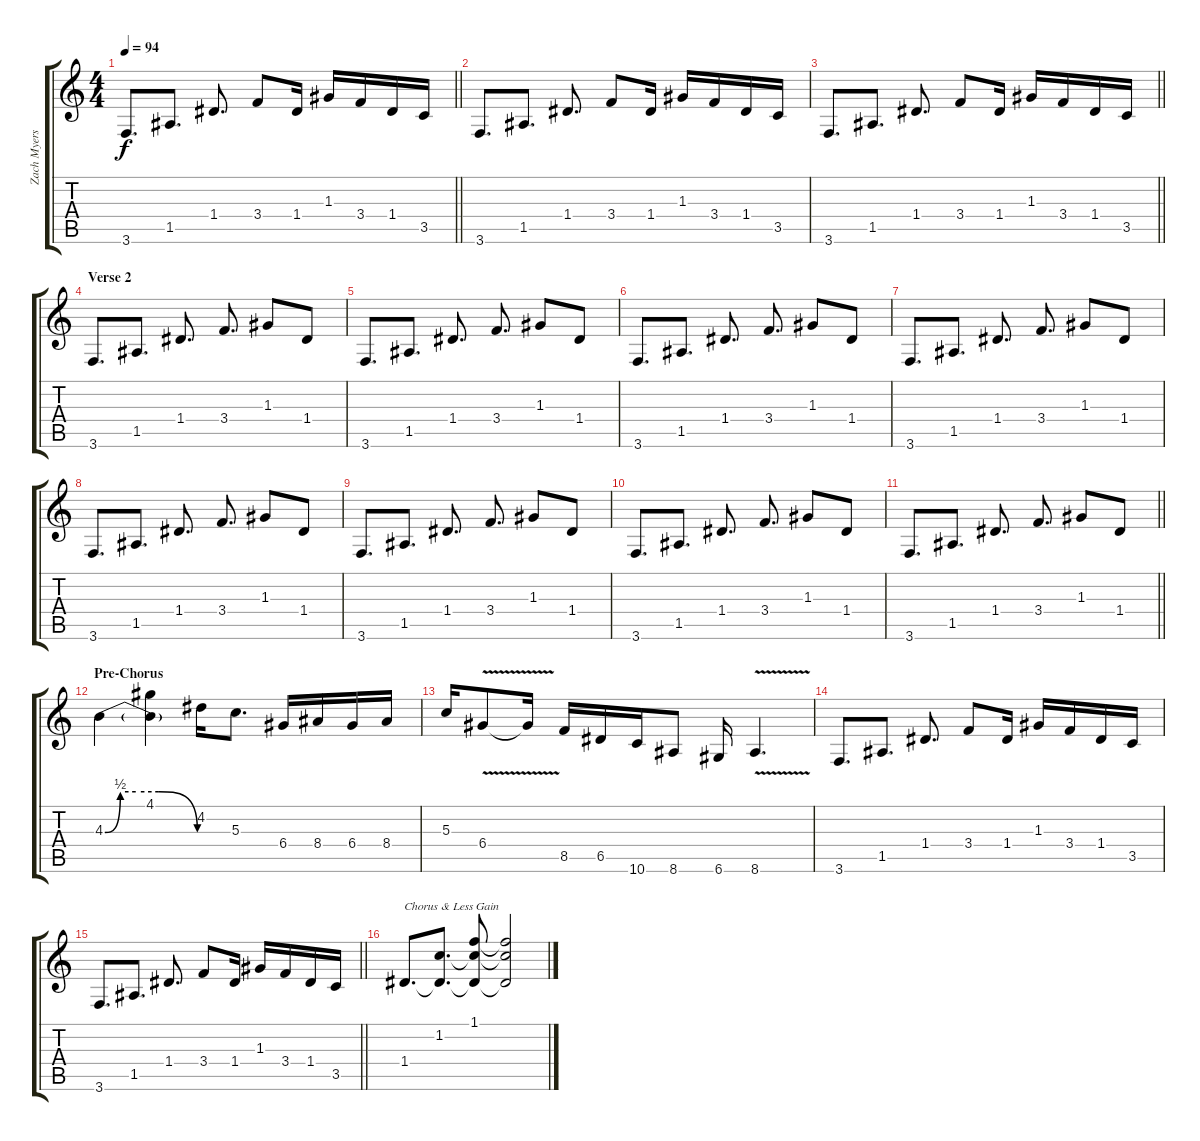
\track ("Zach Myers" "Zach Myers") {instrument overdrivenguitar}
\staff {score tabs}
\tuning (E4 B3 G3 D3 A2 D2) {hide}
\ts (4 4)
\tempo 94
\clef g2
\barLineRight lightlight
\ks c
3.6.8{d dy f} 1.5.8{d} 1.4.8{d} 3.4.8 1.4.16 1.3.16 3.4.16 1.4.16 3.5.16 |
3.6.8{d} 1.5.8{d} 1.4.8{d} 3.4.8 1.4.16 1.3.16 3.4.16 1.4.16 3.5.16 |
\barLineRight lightlight
3.6.8{d} 1.5.8{d} 1.4.8{d} 3.4.8 1.4.16 1.3.16 3.4.16 1.4.16 3.5.16 |
\section ("" "Verse 2")
3.6.8{d} 1.5.8{d} 1.4.8{d} 3.4.8{d} 1.3.8 1.4.8 |
3.6.8{d} 1.5.8{d} 1.4.8{d} 3.4.8{d} 1.3.8 1.4.8 |
3.6.8{d} 1.5.8{d} 1.4.8{d} 3.4.8{d} 1.3.8 1.4.8 |
3.6.8{d} 1.5.8{d} 1.4.8{d} 3.4.8{d} 1.3.8 1.4.8 |
3.6.8{d} 1.5.8{d} 1.4.8{d} 3.4.8{d} 1.3.8 1.4.8 |
3.6.8{d} 1.5.8{d} 1.4.8{d} 3.4.8{d} 1.3.8 1.4.8 |
3.6.8{d} 1.5.8{d} 1.4.8{d} 3.4.8{d} 1.3.8 1.4.8 |
\barLineRight lightlight
3.6.8{d} 1.5.8{d} 1.4.8{d} 3.4.8{d} 1.3.8 1.4.8 |
\section ("" "Pre-Chorus")
4.3{be (custom 0 0 10 2 20 2 35 2 60 0)}.4 (4.1 4.3{t}).4 4.2.16 5.3.8{d} 6.4.16 8.4.16 6.4.16 8.4.16 |
5.3.16 6.4{v}.8 6.4{t}.16 8.5.16 6.5.16 10.6.16 8.6.8 6.6.16 8.6{v}.4{d} |
3.6.8{d} 1.5.8{d} 1.4.8{d} 3.4.8 1.4.16 1.3.16 3.4.16 1.4.16 3.5.16 |
\barLineRight lightlight
3.6.8{d} 1.5.8{d} 1.4.8{d} 3.4.8 1.4.16 1.3.16 3.4.16 1.4.16 3.5.16 |
1.4.8{d txt "Chorus & Less Gain"} (1.2 1.4{t}).8{d} (1.1 1.2{t} 1.4{t}).8 (1.1{t} 1.2{t} 1.4{t}).2
